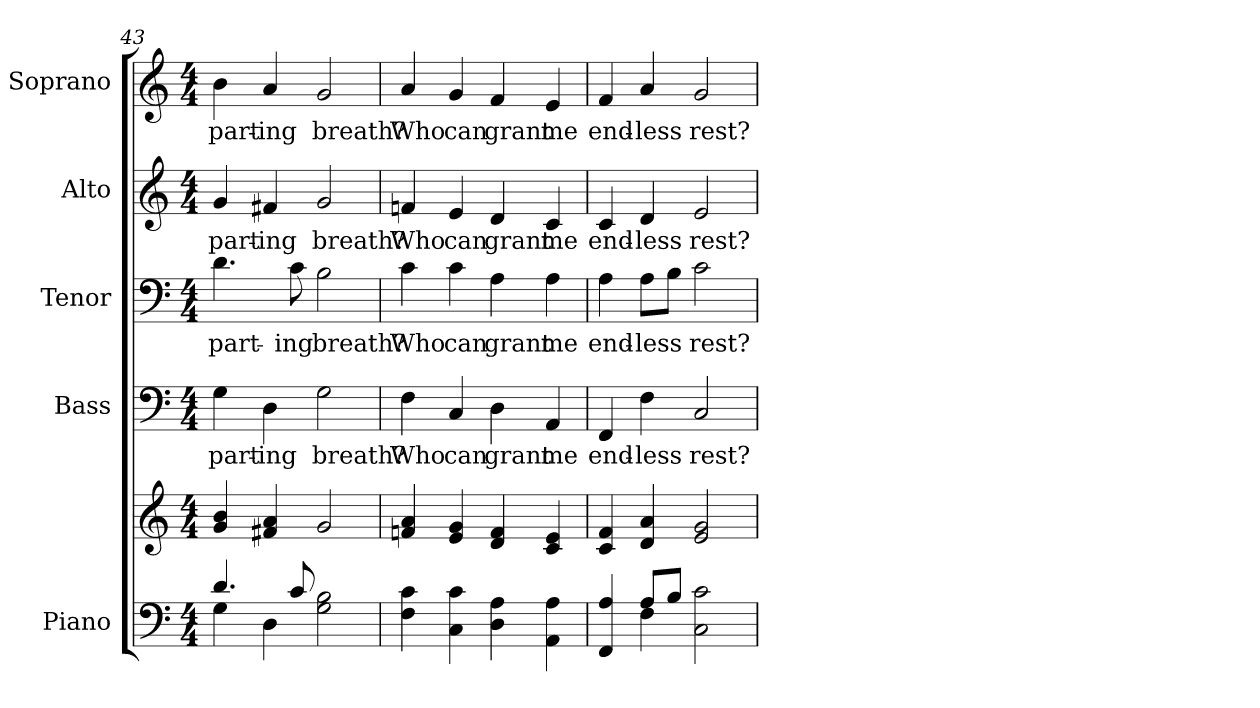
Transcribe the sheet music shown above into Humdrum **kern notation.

**kern	**kern	**kern	**text	**kern	**text	**kern	**text	**kern	**text
*part5	*part5	*part4	*part4	*part3	*part3	*part2	*part2	*part1	*part1
*staff6	*staff5	*staff4	*staff4	*staff3	*staff3	*staff2	*staff2	*staff1	*staff1
*I"Piano	*	*I"Bass	*	*I"Tenor	*	*I"Alto	*	*I"Soprano	*
*I'Pno.	*	*I'B.	*	*I'T.	*	*I'A.	*	*I'S.	*
!!LO:PB:g=z
*clefF4	*clefG2	*clefF4	*	*clefF4	*	*clefG2	*	*clefG2	*
*k[]	*k[]	*k[]	*	*k[]	*	*k[]	*	*k[]	*
*C:	*C:	*C:	*	*C:	*	*C:	*	*C:	*
*M4/4	*M4/4	*M4/4	*	*M4/4	*	*M4/4	*	*M4/4	*
=43	=43	=43	=43	=43	=43	=43	=43	=43	=43
*^	*	*	*	*	*	*	*	*	*
!	!	!	!	!LO:LY:b:color=#000000	!	!	!	!	!	!
!	!	!	!	!	!	!LO:LY:b:color=#000000	!	!	!	!
!	!	!	!	!	!	!	!	!LO:LY:b:color=#000000	!	!
!	!	!	!	!	!	!	!	!	!	!LO:LY:b:color=#000000
4.di/	4Gi\	4gi/ 4bi	4Gi\	part-	4.di\	part-	4gi/	part-	4bi\	part-
!	!	!	!	!LO:LY:b:color=#000000	!	!	!	!	!	!
!	!	!	!	!	!	!	!	!LO:LY:b:color=#000000	!	!
!	!	!	!	!	!	!	!	!	!	!LO:LY:b:color=#000000
.	4Di\	4f#Xi/ 4ai	4Di\	-ing	.	.	4f#Xi/	-ing	4ai/	-ing
!	!	!	!	!	!	!LO:LY:b:color=#000000	!	!	!	!
8ci/	.	.	.	.	8ci\	-ing	.	.	.	.
!	!	!	!	!LO:LY:b:color=#000000	!	!	!	!	!	!
!	!	!	!	!	!	!LO:LY:b:color=#000000	!	!	!	!
!	!	!	!	!	!	!	!	!LO:LY:b:color=#000000	!	!
!	!	!	!	!	!	!	!	!	!	!LO:LY:b:color=#000000
2Gi\ 2Bi	2ryy	2gi/	2Gi\	breath?	2Bi\	breath?	2gi/	breath?	2gi/	breath?
*v	*v	*	*	*	*	*	*	*	*	*
=44	=44	=44	=44	=44	=44	=44	=44	=44	=44
*^	*	*	*	*	*	*	*	*	*
!	!	!	!	!LO:LY:b:color=#000000	!	!	!	!	!	!
*v	*v	*	*	*	*	*	*	*	*	*
*^	*	*	*	*	*	*	*	*	*
!	!	!	!	!	!	!LO:LY:b:color=#000000	!	!	!	!
*v	*v	*	*	*	*	*	*	*	*	*
*^	*	*	*	*	*	*	*	*	*
!	!	!	!	!	!	!	!	!LO:LY:b:color=#000000	!	!
*v	*v	*	*	*	*	*	*	*	*	*
*^	*	*	*	*	*	*	*	*	*
!	!	!	!	!	!	!	!	!	!	!LO:LY:b:color=#000000
*v	*v	*	*	*	*	*	*	*	*	*
4Fi\ 4ci	4fni/ 4ai	4Fi\	Who	4ci\	Who	4fni/	Who	4ai/	Who
!	!	!	!LO:LY:b:color=#000000	!	!	!	!	!	!
!	!	!	!	!	!LO:LY:b:color=#000000	!	!	!	!
!	!	!	!	!	!	!	!LO:LY:b:color=#000000	!	!
!	!	!	!	!	!	!	!	!	!LO:LY:b:color=#000000
4Ci\ 4ci	4ei/ 4gi	4Ci/	can	4ci\	can	4ei/	can	4gi/	can
!	!	!	!LO:LY:b:color=#000000	!	!	!	!	!	!
!	!	!	!	!	!LO:LY:b:color=#000000	!	!	!	!
!	!	!	!	!	!	!	!LO:LY:b:color=#000000	!	!
!	!	!	!	!	!	!	!	!	!LO:LY:b:color=#000000
4Di\ 4Ai	4di/ 4fi	4Di\	grant	4Ai\	grant	4di/	grant	4fi/	grant
!	!	!	!LO:LY:b:color=#000000	!	!	!	!	!	!
!	!	!	!	!	!LO:LY:b:color=#000000	!	!	!	!
!	!	!	!	!	!	!	!LO:LY:b:color=#000000	!	!
!	!	!	!	!	!	!	!	!	!LO:LY:b:color=#000000
4AAi\ 4Ai	4ci/ 4ei	4AAi/	me	4Ai\	me	4ci/	me	4ei/	me
!!LO:PB:g=z
=45	=45	=45	=45	=45	=45	=45	=45	=45	=45
*^	*	*	*	*	*	*	*	*	*
!	!	!	!	!LO:LY:b:color=#000000	!	!	!	!	!	!
!	!	!	!	!	!	!LO:LY:b:color=#000000	!	!	!	!
!	!	!	!	!	!	!	!	!LO:LY:b:color=#000000	!	!
!	!	!	!	!	!	!	!	!	!	!LO:LY:b:color=#000000
4FFi/ 4Ai	4ryy	4ci/ 4fi	4FFi/	end-	4Ai\	end-	4ci/	end-	4fi/	end-
!	!	!	!	!LO:LY:b:color=#000000	!	!	!	!	!	!
!	!	!	!	!	!	!LO:LY:b:color=#000000	!	!	!	!
!	!	!	!	!	!	!	!	!LO:LY:b:color=#000000	!	!
!	!	!	!	!	!	!	!	!	!	!LO:LY:b:color=#000000
8Ai/L	4Fi\	4di/ 4ai	4Fi\	-less	8Ai\L	-less	4di/	-less	4ai/	-less
8Bi/J	.	.	.	.	8Bi\J	.	.	.	.	.
!	!	!	!	!LO:LY:b:color=#000000	!	!	!	!	!	!
!	!	!	!	!	!	!LO:LY:b:color=#000000	!	!	!	!
!	!	!	!	!	!	!	!	!LO:LY:b:color=#000000	!	!
!	!	!	!	!	!	!	!	!	!	!LO:LY:b:color=#000000
2Ci\ 2ci	2ryy	2ei/ 2gi	2Ci/	rest?	2ci\	rest?	2ei/	rest?	2gi/	rest?
*v	*v	*	*	*	*	*	*	*	*	*
=	=	=	=	=	=	=	=	=	=
*-	*-	*-	*-	*-	*-	*-	*-	*-	*-
